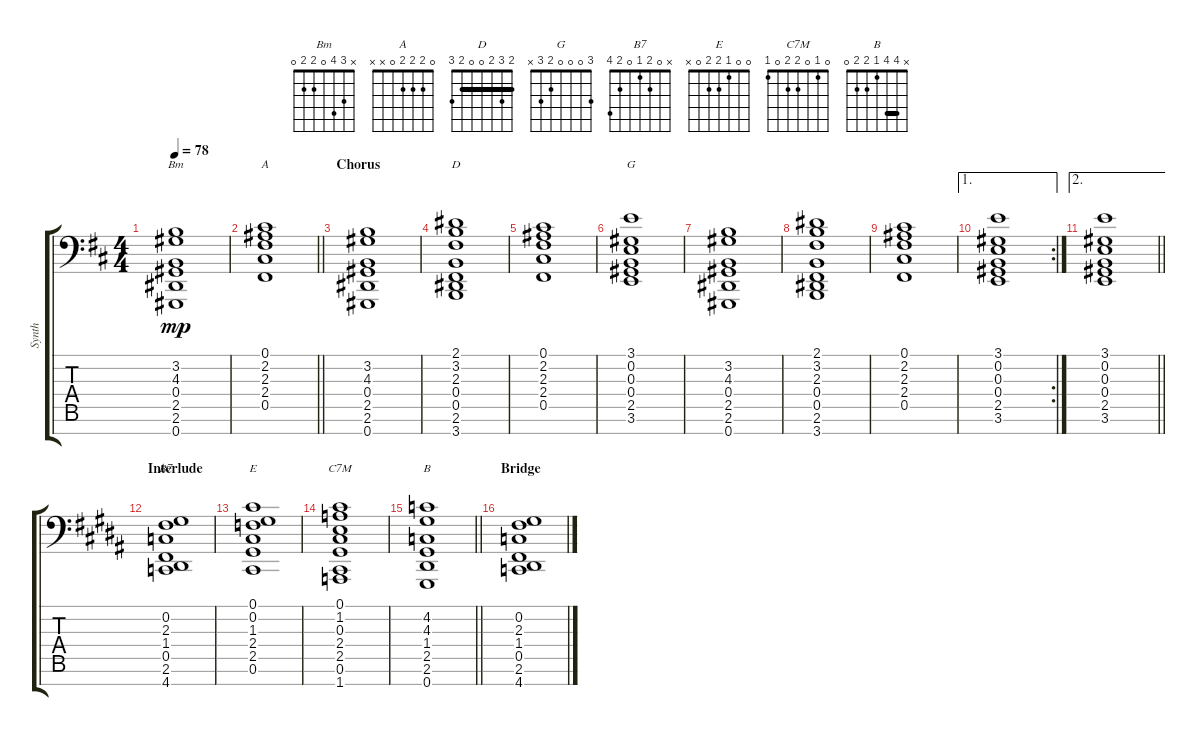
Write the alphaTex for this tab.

\track ("Synth" "Synth") {instrument synthstrings1}
\staff {score tabs}
\tuning (Db4 Ab3 E3 B2 Gb2 Db2 Ab1) {hide}
\chord ("Bm" x 3 4 0 2 2 0)
\chord ("A" 0 2 2 2 0 x x)
\chord ("D" 2 3 2 0 0 2 3) {barre 2}
\chord ("G" 3 0 0 0 2 3 x)
\chord ("B7" x 0 2 1 0 2 4)
\chord ("E" 0 0 1 2 2 0 x)
\chord ("C7M" 0 1 0 2 2 0 1)
\chord ("B" x 4 4 1 2 2 0) {barre 4}
\ts (4 4)
\tempo 78
\clef f4
\ks d
(3.2 4.3 0.4 2.5 2.6 0.7).1{ch "Bm" dy mp} |
\barLineRight lightlight
(0.1 2.2 2.3 2.4 0.5).1{ch "A"} |
\section ("" "Chorus")
(3.2 4.3 0.4 2.5 2.6 0.7).1 |
(2.1 3.2 2.3 0.4 0.5 2.6 3.7).1{ch "D"} |
(0.1 2.2 2.3 2.4 0.5).1 |
(3.1 0.2 0.3 0.4 2.5 3.6).1{ch "G"} |
(3.2 4.3 0.4 2.5 2.6 0.7).1 |
(2.1 3.2 2.3 0.4 0.5 2.6 3.7).1 |
(0.1 2.2 2.3 2.4 0.5).1 |
\ae 1
\rc 2
(3.1 0.2 0.3 0.4 2.5 3.6).1 |
\ae 2
\barLineRight lightlight
(3.1 0.2 0.3 0.4 2.5 3.6).1 |
\section ("" "Interlude")
\ks b
(0.2 2.3 1.4 0.5 2.6 4.7).1{ch "B7"} |
(0.1 0.2 1.3 2.4 2.5 0.6).1{ch "E"} |
(0.1 1.2 0.3 2.4 2.5 0.6 1.7).1{ch "C7M"} |
\barLineRight lightlight
(4.2 4.3 1.4 2.5 2.6 0.7).1{ch "B"} |
\section ("" "Bridge")
(0.2 2.3 1.4 0.5 2.6 4.7).1
